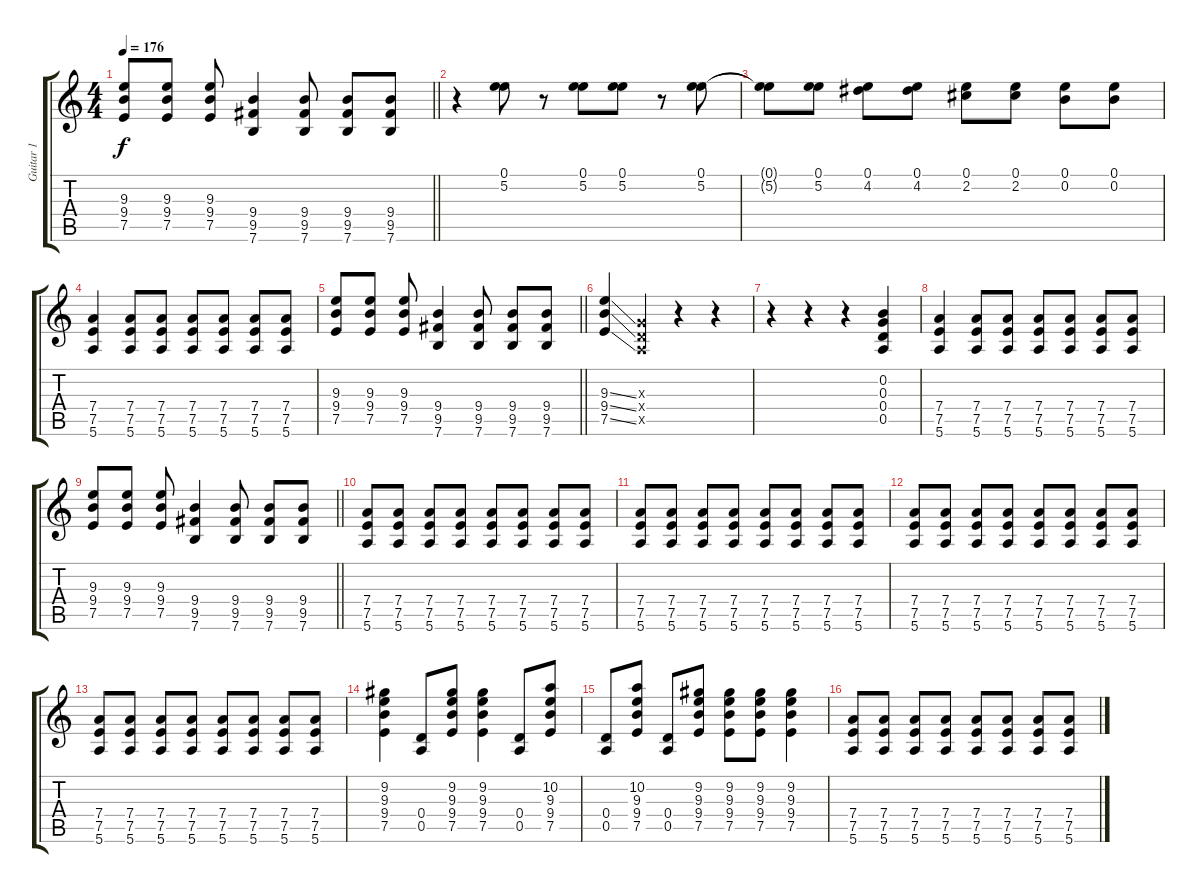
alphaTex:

\track ("Guitar 1" "Guitar 1") {instrument overdrivenguitar}
\staff {score tabs}
\tuning (E4 B3 G3 D3 A2 E2) {hide}
\ts (4 4)
\tempo 176
\clef g2
\barLineRight lightlight
\ks c
(9.3 9.4 7.5).8{dy f} (9.3 9.4 7.5).8 (9.3 9.4 7.5).8 (9.4 9.5 7.6).4 (9.4 9.5 7.6).8 (9.4 9.5 7.6).8 (9.4 9.5 7.6).8 |
r.4 (0.1 5.2).8 r.8 (0.1 5.2).8 (0.1 5.2).8 r.8 (0.1 5.2).8 |
(0.1{t} 5.2{t}).8 (0.1 5.2).8 (0.1 4.2).8 (0.1 4.2).8 (0.1 2.2).8 (0.1 2.2).8 (0.1 0.2).8 (0.1 0.2).8 |
(7.4 7.5 5.6).4 (7.4 7.5 5.6).8 (7.4 7.5 5.6).8 (7.4 7.5 5.6).8 (7.4 7.5 5.6).8 (7.4 7.5 5.6).8 (7.4 7.5 5.6).8 |
\barLineRight lightlight
(9.3 9.4 7.5).8 (9.3 9.4 7.5).8 (9.3 9.4 7.5).8 (9.4 9.5 7.6).4 (9.4 9.5 7.6).8 (9.4 9.5 7.6).8 (9.4 9.5 7.6).8 |
(9.3{ss} 9.4{ss} 7.5{ss}).4 (0.3{x} 0.4{x} 0.5{x}).4 r.4 r.4 |
r.4 r.4 r.4 (0.2 0.3 0.4 0.5).4 |
(7.4 7.5 5.6).4 (7.4 7.5 5.6).8 (7.4 7.5 5.6).8 (7.4 7.5 5.6).8 (7.4 7.5 5.6).8 (7.4 7.5 5.6).8 (7.4 7.5 5.6).8 |
\barLineRight lightlight
(9.3 9.4 7.5).8 (9.3 9.4 7.5).8 (9.3 9.4 7.5).8 (9.4 9.5 7.6).4 (9.4 9.5 7.6).8 (9.4 9.5 7.6).8 (9.4 9.5 7.6).8 |
(7.4 7.5 5.6).8 (7.4 7.5 5.6).8 (7.4 7.5 5.6).8 (7.4 7.5 5.6).8 (7.4 7.5 5.6).8 (7.4 7.5 5.6).8 (7.4 7.5 5.6).8 (7.4 7.5 5.6).8 |
(7.4 7.5 5.6).8 (7.4 7.5 5.6).8 (7.4 7.5 5.6).8 (7.4 7.5 5.6).8 (7.4 7.5 5.6).8 (7.4 7.5 5.6).8 (7.4 7.5 5.6).8 (7.4 7.5 5.6).8 |
(7.4 7.5 5.6).8 (7.4 7.5 5.6).8 (7.4 7.5 5.6).8 (7.4 7.5 5.6).8 (7.4 7.5 5.6).8 (7.4 7.5 5.6).8 (7.4 7.5 5.6).8 (7.4 7.5 5.6).8 |
(7.4 7.5 5.6).8 (7.4 7.5 5.6).8 (7.4 7.5 5.6).8 (7.4 7.5 5.6).8 (7.4 7.5 5.6).8 (7.4 7.5 5.6).8 (7.4 7.5 5.6).8 (7.4 7.5 5.6).8 |
(9.2 9.3 9.4 7.5).4 (0.4 0.5).8 (9.2 9.3 9.4 7.5).8 (9.2 9.3 9.4 7.5).4 (0.4 0.5).8 (10.2 9.3 9.4 7.5).8 |
(0.4 0.5).8 (10.2 9.3 9.4 7.5).8 (0.4 0.5).8 (9.2 9.3 9.4 7.5).8 (9.2 9.3 9.4 7.5).8 (9.2 9.3 9.4 7.5).8 (9.2 9.3 9.4 7.5).4 |
(7.4 7.5 5.6).8 (7.4 7.5 5.6).8 (7.4 7.5 5.6).8 (7.4 7.5 5.6).8 (7.4 7.5 5.6).8 (7.4 7.5 5.6).8 (7.4 7.5 5.6).8 (7.4 7.5 5.6).8
